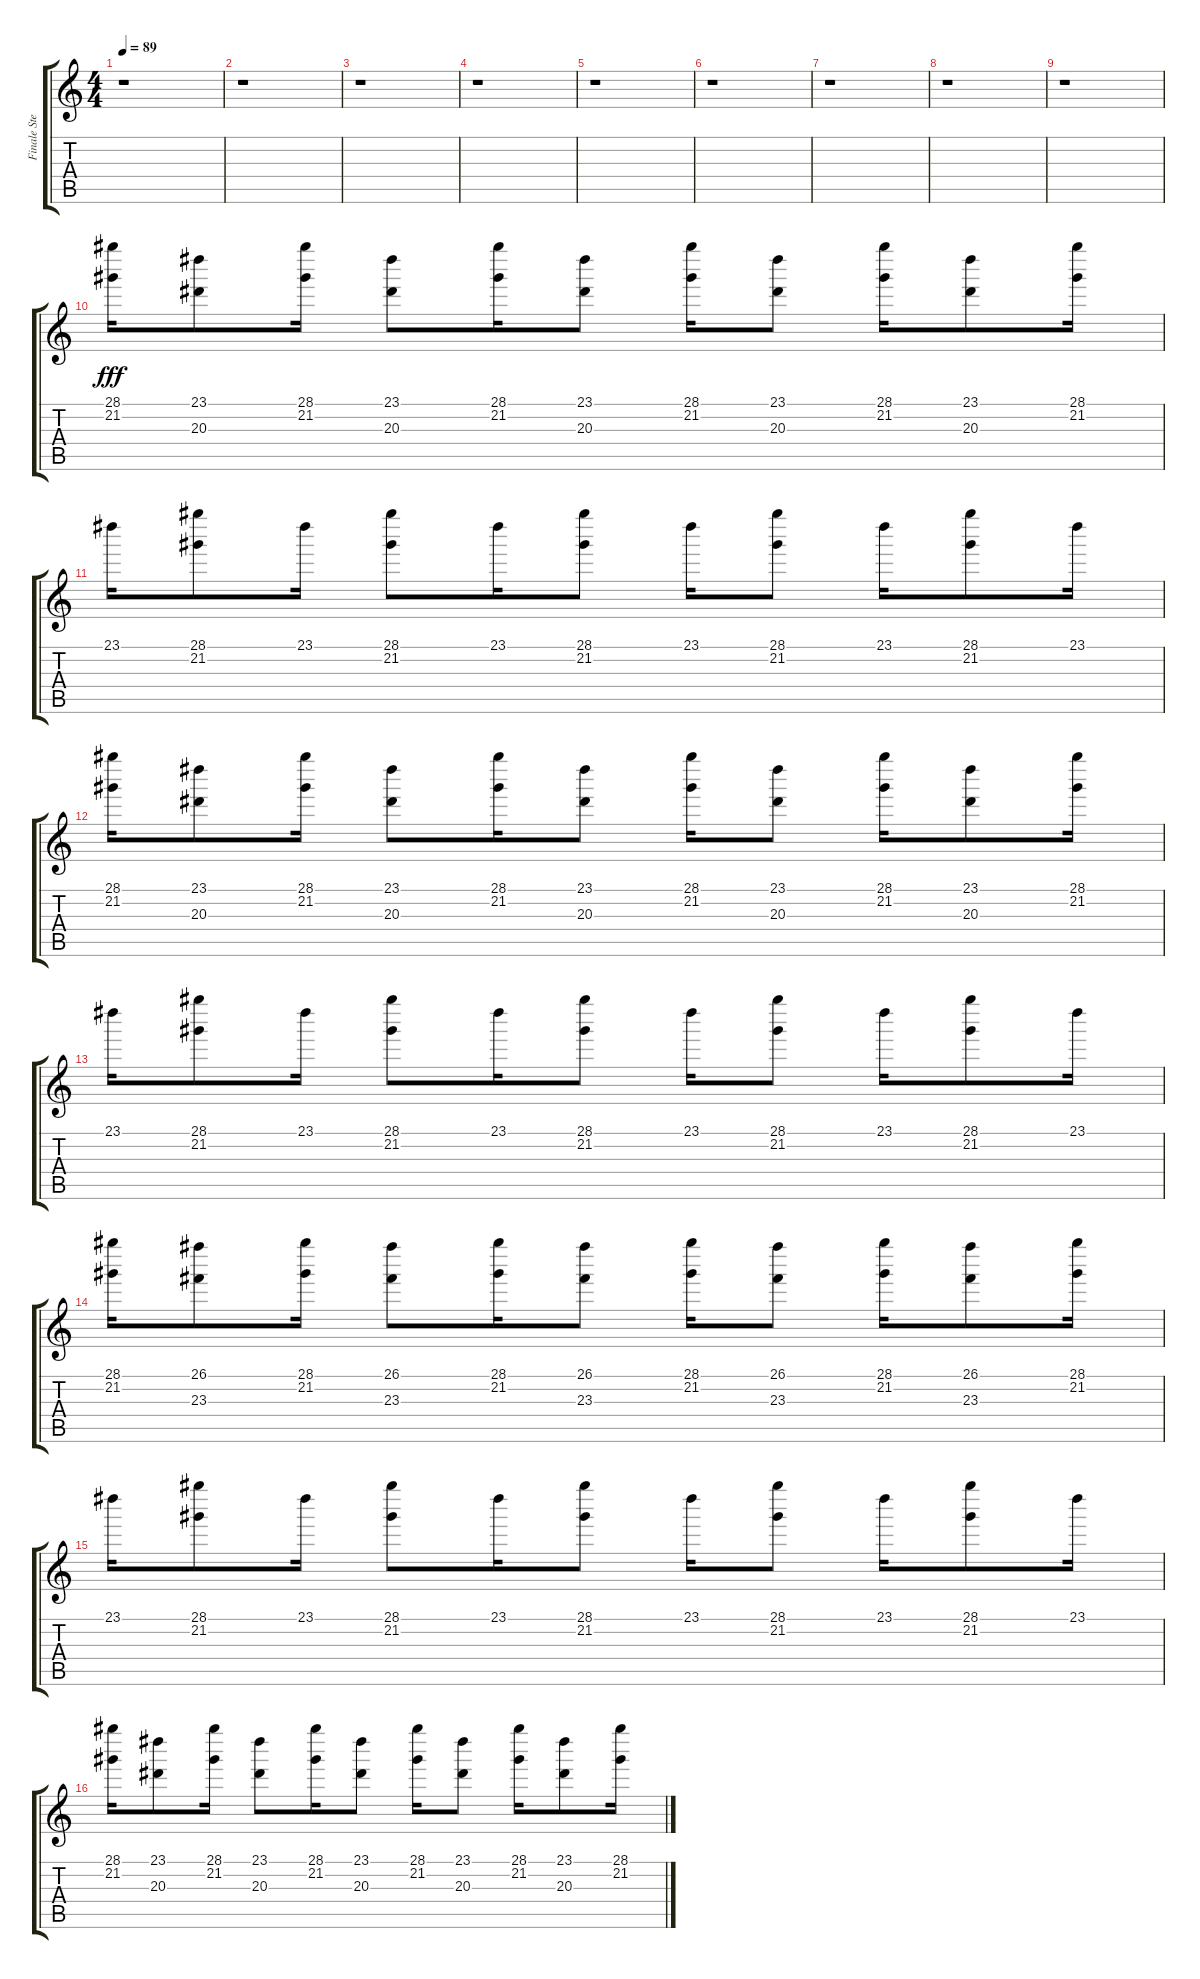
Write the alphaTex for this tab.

\track ("Finale Steel Guitar" "Finale Ste") {instrument acousticguitarsteel}
\staff {score tabs}
\tuning (E4 B3 G3 D3 A2 E2) {hide}
\ts (4 4)
\tempo 89
\clef g2
\ks c
r.1{dy fff} |
r.1 |
r.1 |
r.1 |
r.1 |
r.1 |
r.1 |
r.1 |
r.1 |
(28.1 21.2).16 (23.1 20.3).8 (28.1 21.2).16 (23.1 20.3).8 (28.1 21.2).16 (23.1 20.3).8 (28.1 21.2).16 (23.1 20.3).8 (28.1 21.2).16 (23.1 20.3).8 (28.1 21.2).16 |
23.1.16 (28.1 21.2).8 23.1.16 (28.1 21.2).8 23.1.16 (28.1 21.2).8 23.1.16 (28.1 21.2).8 23.1.16 (28.1 21.2).8 23.1.16 |
(28.1 21.2).16 (23.1 20.3).8 (28.1 21.2).16 (23.1 20.3).8 (28.1 21.2).16 (23.1 20.3).8 (28.1 21.2).16 (23.1 20.3).8 (28.1 21.2).16 (23.1 20.3).8 (28.1 21.2).16 |
23.1.16 (28.1 21.2).8 23.1.16 (28.1 21.2).8 23.1.16 (28.1 21.2).8 23.1.16 (28.1 21.2).8 23.1.16 (28.1 21.2).8 23.1.16 |
(28.1 21.2).16 (26.1 23.3).8 (28.1 21.2).16 (26.1 23.3).8 (28.1 21.2).16 (26.1 23.3).8 (28.1 21.2).16 (26.1 23.3).8 (28.1 21.2).16 (26.1 23.3).8 (28.1 21.2).16 |
23.1.16 (28.1 21.2).8 23.1.16 (28.1 21.2).8 23.1.16 (28.1 21.2).8 23.1.16 (28.1 21.2).8 23.1.16 (28.1 21.2).8 23.1.16 |
(28.1 21.2).16 (23.1 20.3).8 (28.1 21.2).16 (23.1 20.3).8 (28.1 21.2).16 (23.1 20.3).8 (28.1 21.2).16 (23.1 20.3).8 (28.1 21.2).16 (23.1 20.3).8 (28.1 21.2).16
